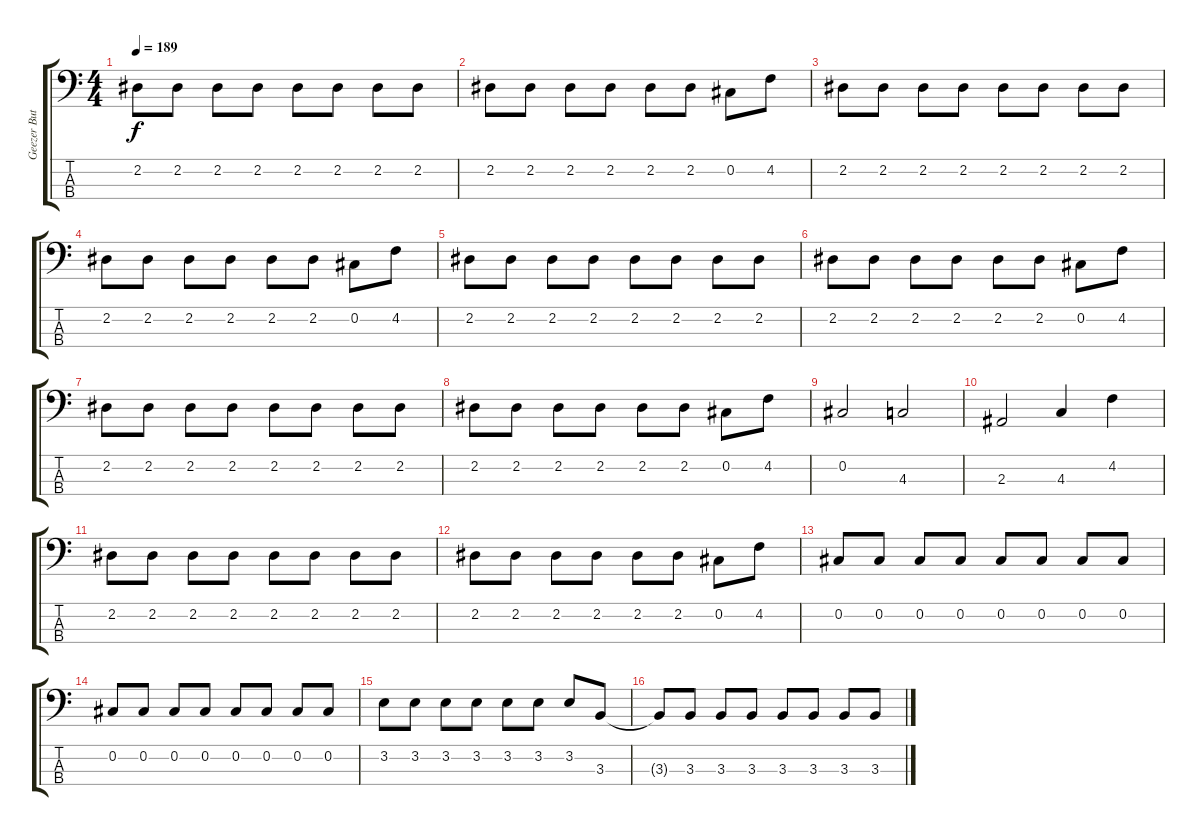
\track ("Geezer Butler" "Geezer But") {instrument electricbasspick}
\staff {score tabs}
\tuning (Gb2 Db2 Ab1 Eb1) {hide}
\ts (4 4)
\tempo 189
\clef f4
\ks c
2.2.8{dy f} 2.2.8 2.2.8 2.2.8 2.2.8 2.2.8 2.2.8 2.2.8 |
2.2.8 2.2.8 2.2.8 2.2.8 2.2.8 2.2.8 0.2.8 4.2.8 |
2.2.8 2.2.8 2.2.8 2.2.8 2.2.8 2.2.8 2.2.8 2.2.8 |
2.2.8 2.2.8 2.2.8 2.2.8 2.2.8 2.2.8 0.2.8 4.2.8 |
2.2.8 2.2.8 2.2.8 2.2.8 2.2.8 2.2.8 2.2.8 2.2.8 |
2.2.8 2.2.8 2.2.8 2.2.8 2.2.8 2.2.8 0.2.8 4.2.8 |
2.2.8 2.2.8 2.2.8 2.2.8 2.2.8 2.2.8 2.2.8 2.2.8 |
2.2.8 2.2.8 2.2.8 2.2.8 2.2.8 2.2.8 0.2.8 4.2.8 |
0.2.2 4.3.2 |
2.3.2 4.3.4 4.2.4 |
2.2.8 2.2.8 2.2.8 2.2.8 2.2.8 2.2.8 2.2.8 2.2.8 |
2.2.8 2.2.8 2.2.8 2.2.8 2.2.8 2.2.8 0.2.8 4.2.8 |
0.2.8 0.2.8 0.2.8 0.2.8 0.2.8 0.2.8 0.2.8 0.2.8 |
0.2.8 0.2.8 0.2.8 0.2.8 0.2.8 0.2.8 0.2.8 0.2.8 |
3.2.8 3.2.8 3.2.8 3.2.8 3.2.8 3.2.8 3.2.8 3.3.8 |
3.3{t}.8 3.3.8 3.3.8 3.3.8 3.3.8 3.3.8 3.3.8 3.3.8
